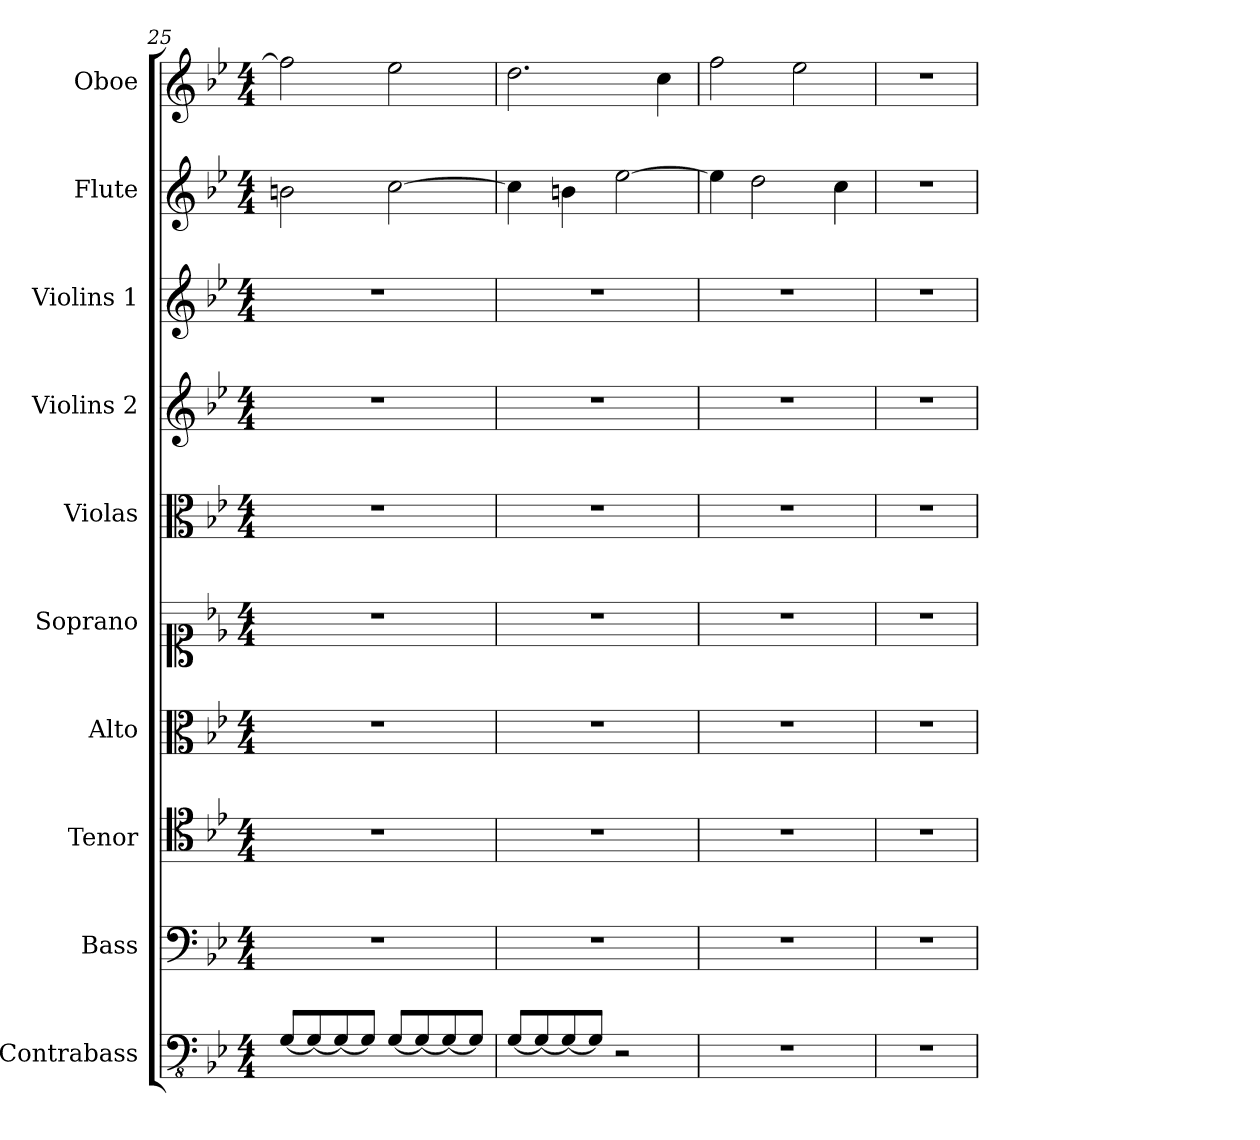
**kern	**kern	**kern	**kern	**kern	**kern	**kern	**kern	**kern	**kern
*part10	*part9	*part8	*part7	*part6	*part5	*part4	*part3	*part2	*part1
*staff10	*staff9	*staff8	*staff7	*staff6	*staff5	*staff4	*staff3	*staff2	*staff1
*I"Contrabass	*I"Bass	*I"Tenor	*I"Alto	*I"Soprano	*I"Violas	*I"Violins 2	*I"Violins 1	*I"Flute	*I"Oboe
*I'Cb.	*I'B.	*I'T.	*I'A.	*I'S.	*I'Vlas.	*I'Vlns. 2	*I'Vlns. 1	*I'Fl.	*I'Ob.
*clefFv4	*clefF4	*clefC4	*clefC3	*clefC1	*clefC3	*clefG2	*clefG2	*clefG2	*clefG2
*ITrd7c12	*	*	*	*	*	*	*	*	*
*k[b-e-]	*k[b-e-]	*k[b-e-]	*k[b-e-]	*k[b-e-]	*k[b-e-]	*k[b-e-]	*k[b-e-]	*k[b-e-]	*k[b-e-]
*B-:	*B-:	*B-:	*B-:	*B-:	*B-:	*B-:	*B-:	*B-:	*B-:
*M4/4	*M4/4	*M4/4	*M4/4	*M4/4	*M4/4	*M4/4	*M4/4	*M4/4	*M4/4
=25	=25	=25	=25	=25	=25	=25	=25	=25	=25
[8GGG/L	1r	1r	1r	1r	1r	1r	1r	2bn\	2ff\]
8GGG/_	.	.	.	.	.	.	.	.	.
8GGG/_	.	.	.	.	.	.	.	.	.
8GGG/J]	.	.	.	.	.	.	.	.	.
[8GGG/L	.	.	.	.	.	.	.	[2cc\	2ee-\
8GGG/_	.	.	.	.	.	.	.	.	.
8GGG/_	.	.	.	.	.	.	.	.	.
8GGG/J]	.	.	.	.	.	.	.	.	.
!!LO:PB:g=z
=26	=26	=26	=26	=26	=26	=26	=26	=26	=26
[8GGG/L	1r	1r	1r	1r	1r	1r	1r	4cc\]	2.dd\
8GGG/_	.	.	.	.	.	.	.	.	.
8GGG/_	.	.	.	.	.	.	.	4bn\	.
8GGG/J]	.	.	.	.	.	.	.	.	.
2r	.	.	.	.	.	.	.	[2ee-\	.
.	.	.	.	.	.	.	.	.	4cc\
=27	=27	=27	=27	=27	=27	=27	=27	=27	=27
1r	1r	1r	1r	1r	1r	1r	1r	4ee-\]	2ff\
.	.	.	.	.	.	.	.	2dd\	.
.	.	.	.	.	.	.	.	.	2ee-\
.	.	.	.	.	.	.	.	4cc\	.
=28	=28	=28	=28	=28	=28	=28	=28	=28	=28
1r	1r	1r	1r	1r	1r	1r	1r	1r	1r
=	=	=	=	=	=	=	=	=	=
*-	*-	*-	*-	*-	*-	*-	*-	*-	*-
